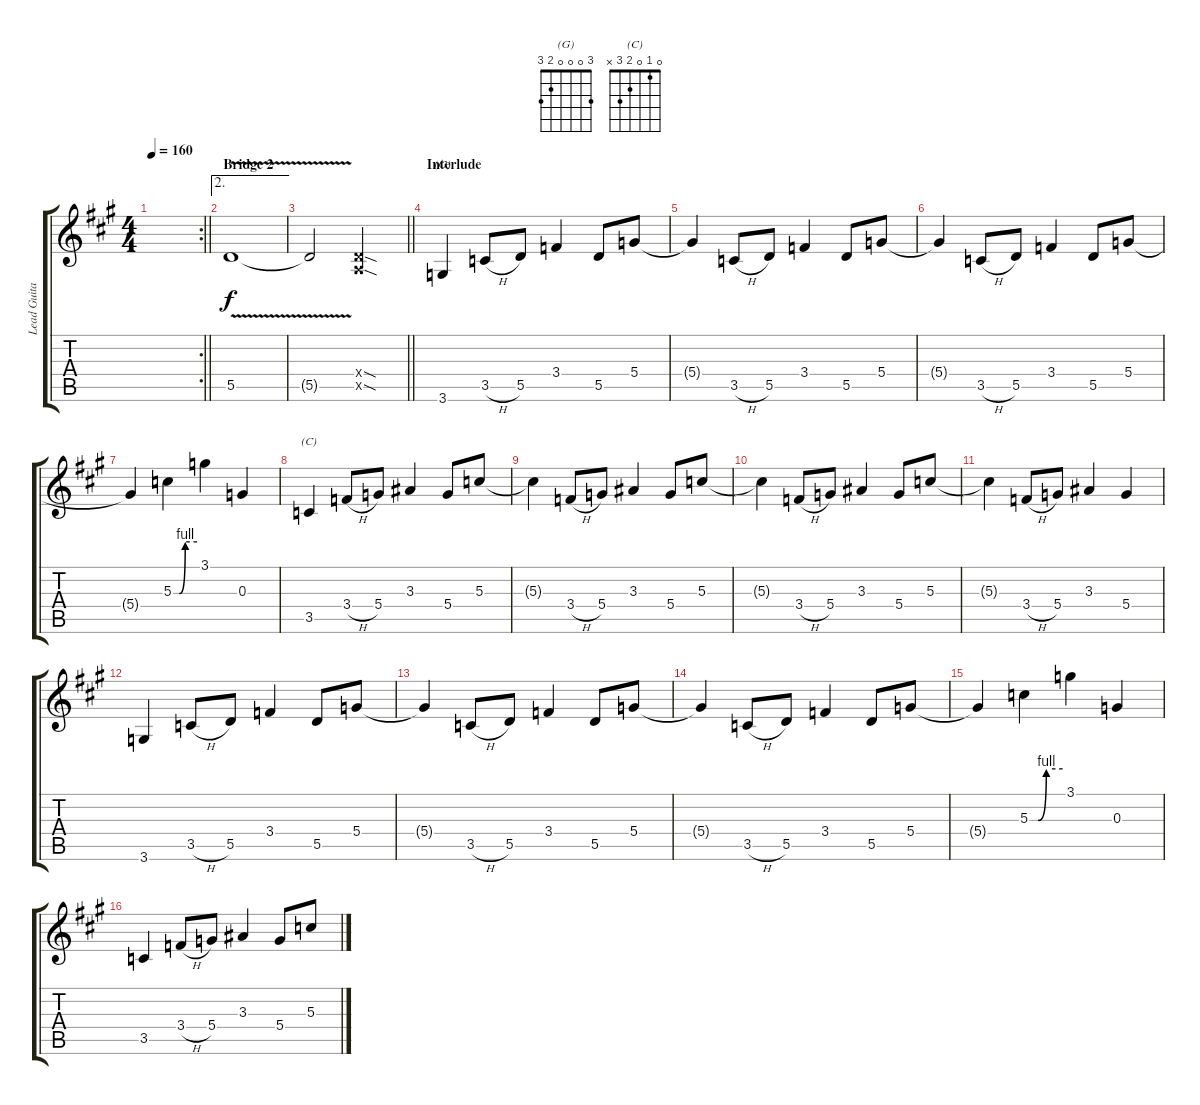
\track ("Lead Guitar" "Lead Guita") {instrument distortionguitar}
\staff {score tabs}
\tuning (E4 B3 G3 D3 A2 E2) {hide}
\chord ("(G)" 3 0 0 0 2 3)
\chord ("(C)" 0 1 0 2 3 x)
\rc 2
\ts (4 4)
\tempo 160
\clef g2
\barLineRight lightlight
\ks a
|
\ae 2
\section ("" "Bridge 2")
5.5{v}.1 |
\barLineRight lightlight
5.5{t}.2 (0.4{sod x} 0.5{sod x}).2 |
\section ("" "Interlude")
3.6.4{ch "(G)"} 3.5{h}.8 5.5.8 3.4.4 5.5.8 5.4.8 |
5.4{t}.4 3.5{h}.8 5.5.8 3.4.4 5.5.8 5.4.8 |
5.4{t}.4 3.5{h}.8 5.5.8 3.4.4 5.5.8 5.4.8 |
5.4{t}.4 5.3{be (custom 0 0 15 0 30 4 60 4)}.4 3.1.4 0.3.4 |
3.5.4{ch "(C)"} 3.4{h}.8 5.4.8 3.3.4 5.4.8 5.3.8 |
5.3{t}.4 3.4{h}.8 5.4.8 3.3.4 5.4.8 5.3.8 |
5.3{t}.4 3.4{h}.8 5.4.8 3.3.4 5.4.8 5.3.8 |
5.3{t}.4 3.4{h}.8 5.4.8 3.3.4 5.4.4 |
3.6.4 3.5{h}.8 5.5.8 3.4.4 5.5.8 5.4.8 |
5.4{t}.4 3.5{h}.8 5.5.8 3.4.4 5.5.8 5.4.8 |
5.4{t}.4 3.5{h}.8 5.5.8 3.4.4 5.5.8 5.4.8 |
5.4{t}.4 5.3{be (custom 0 0 15 0 30 4 60 4)}.4 3.1.4 0.3.4 |
3.5.4 3.4{h}.8 5.4.8 3.3.4 5.4.8 5.3.8
